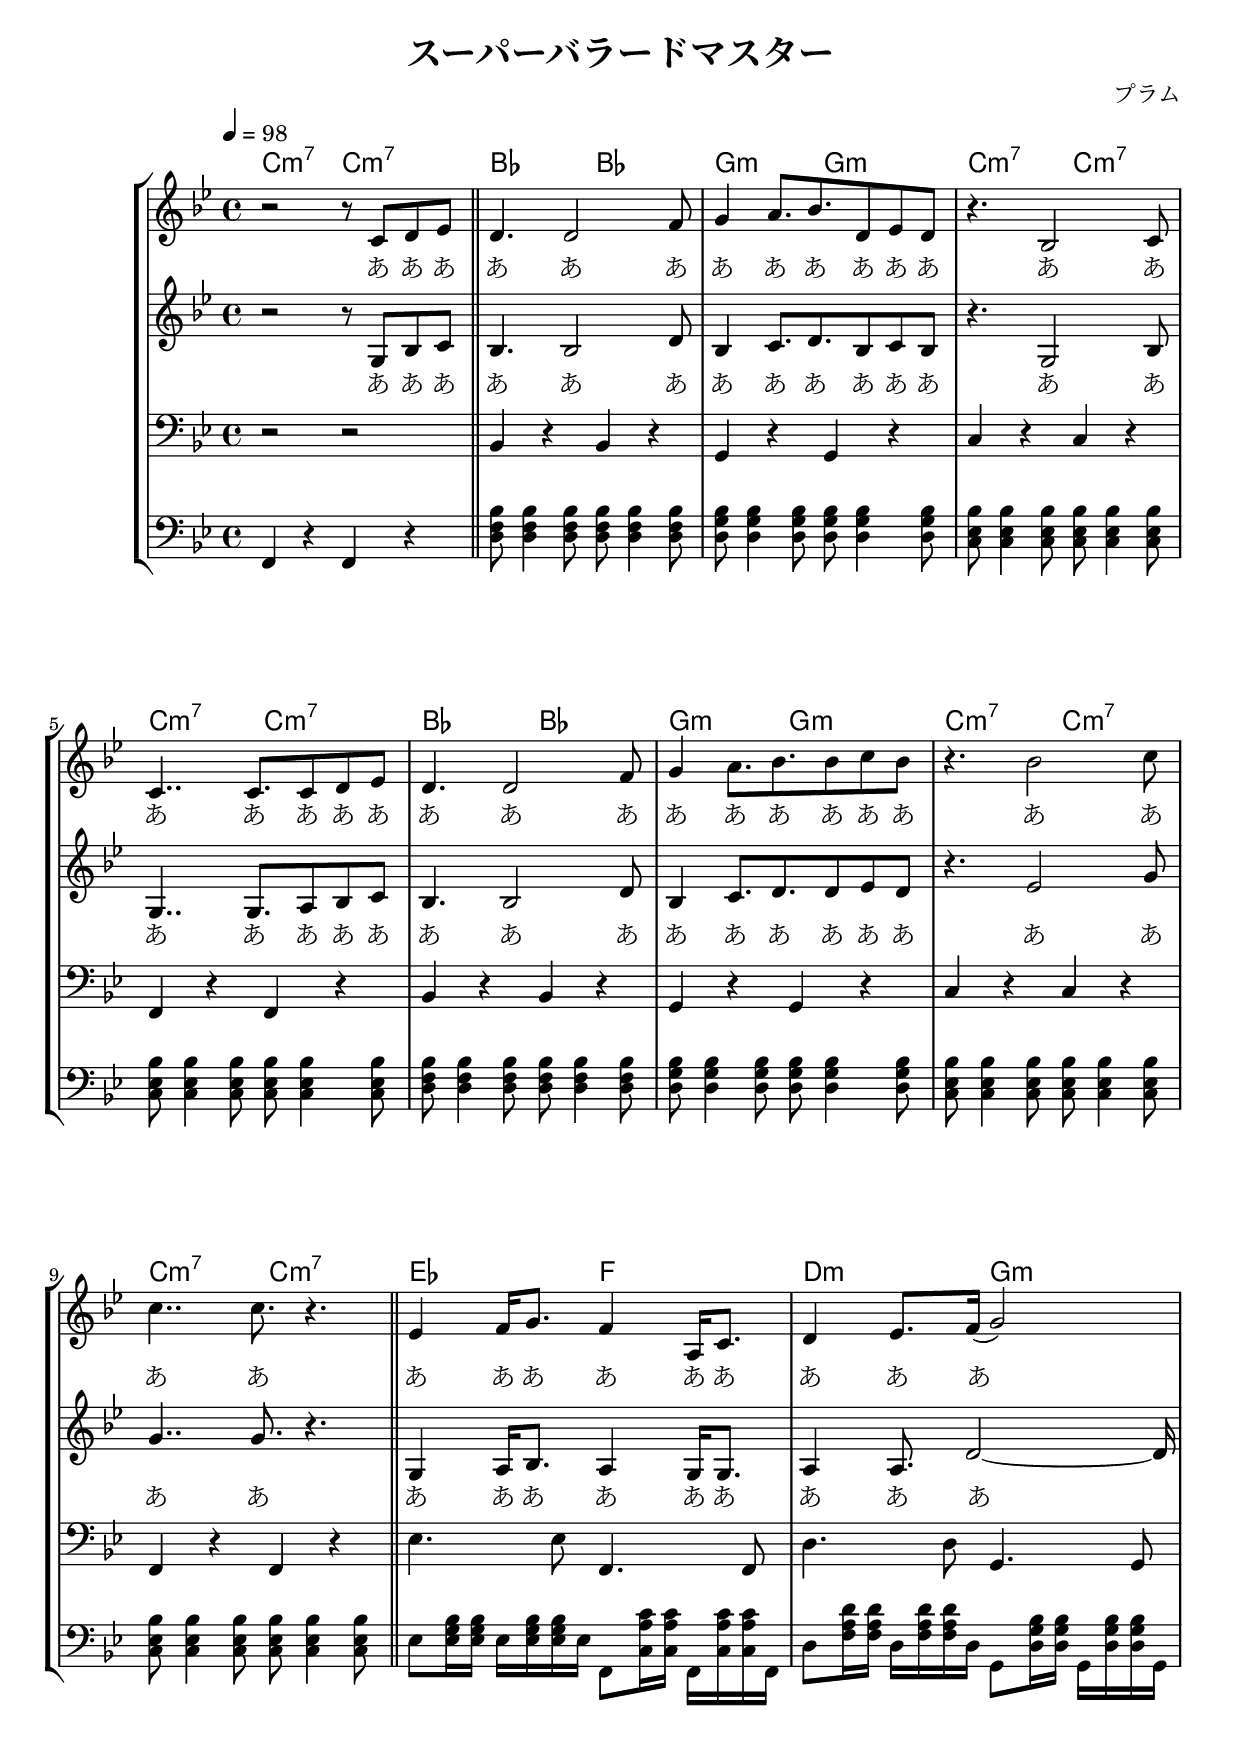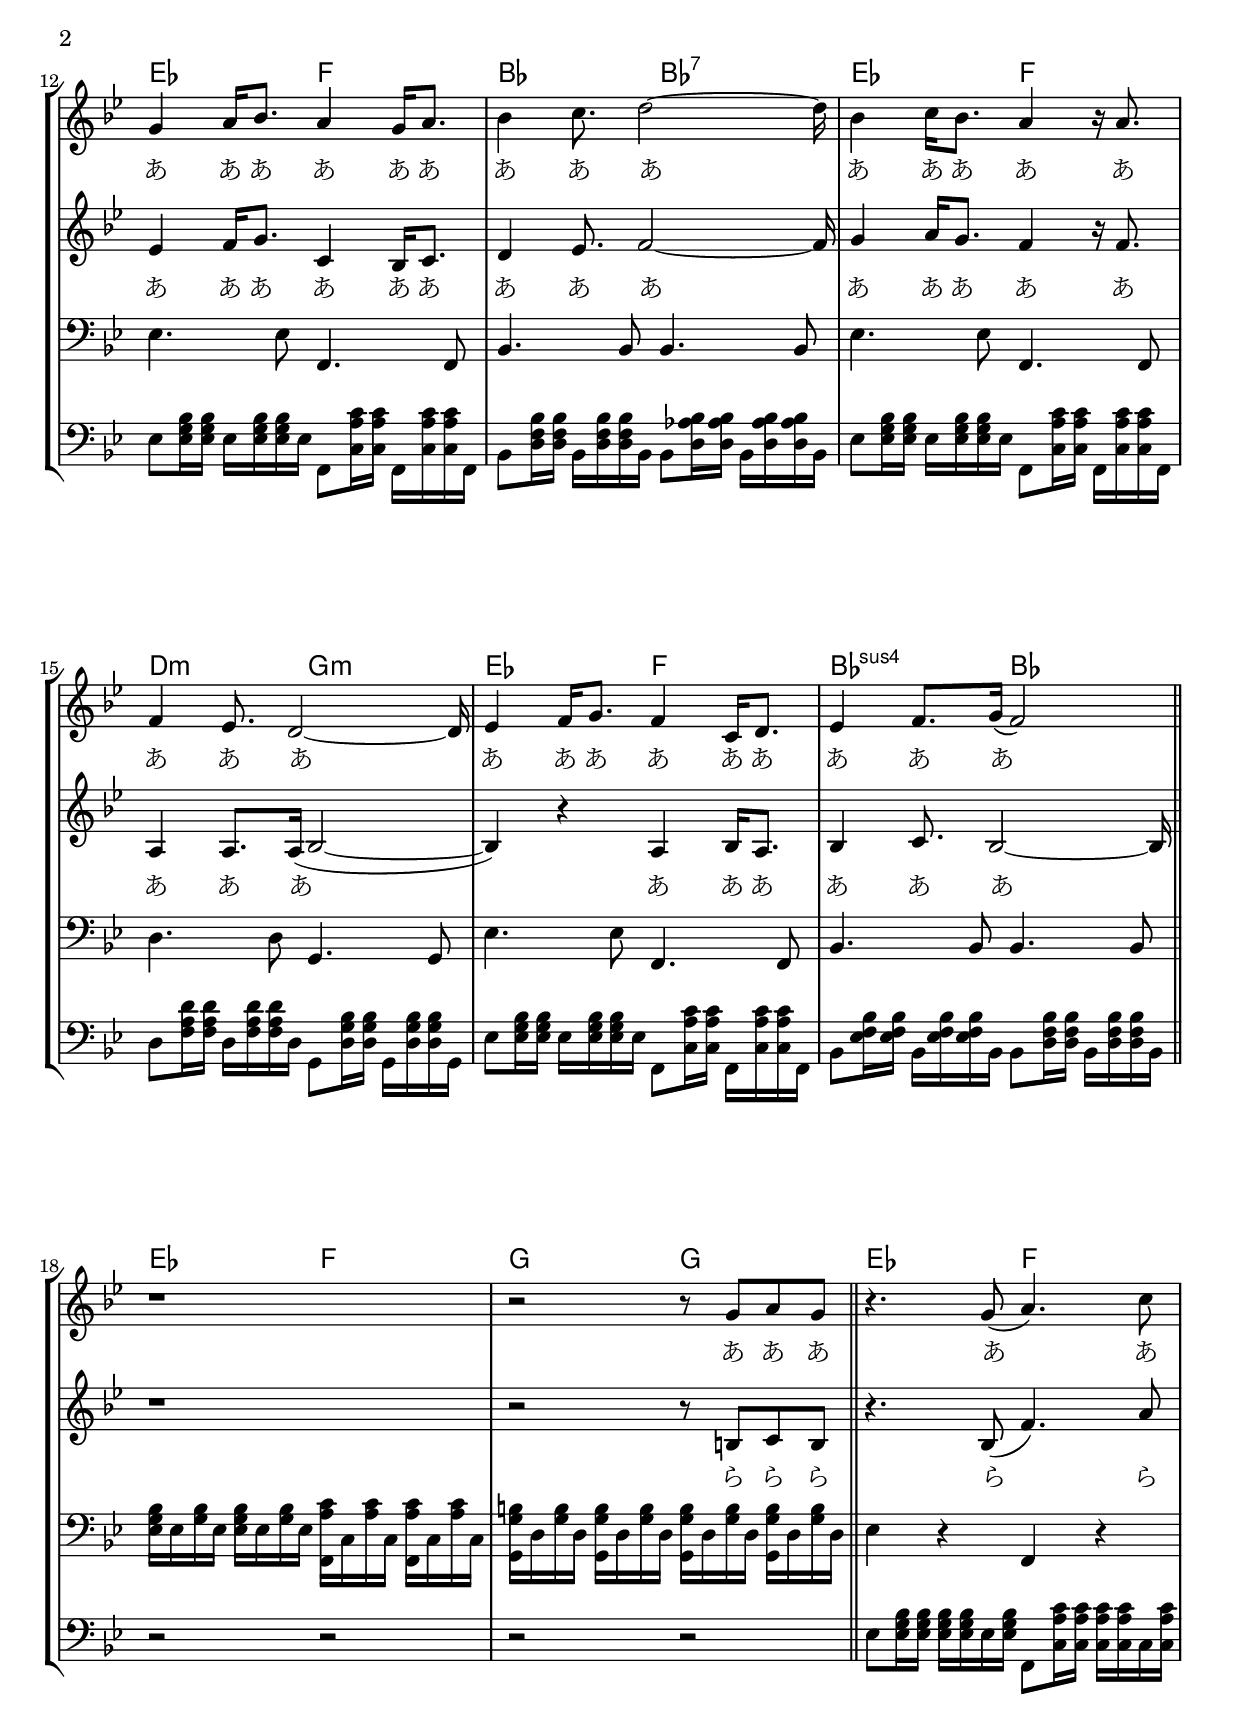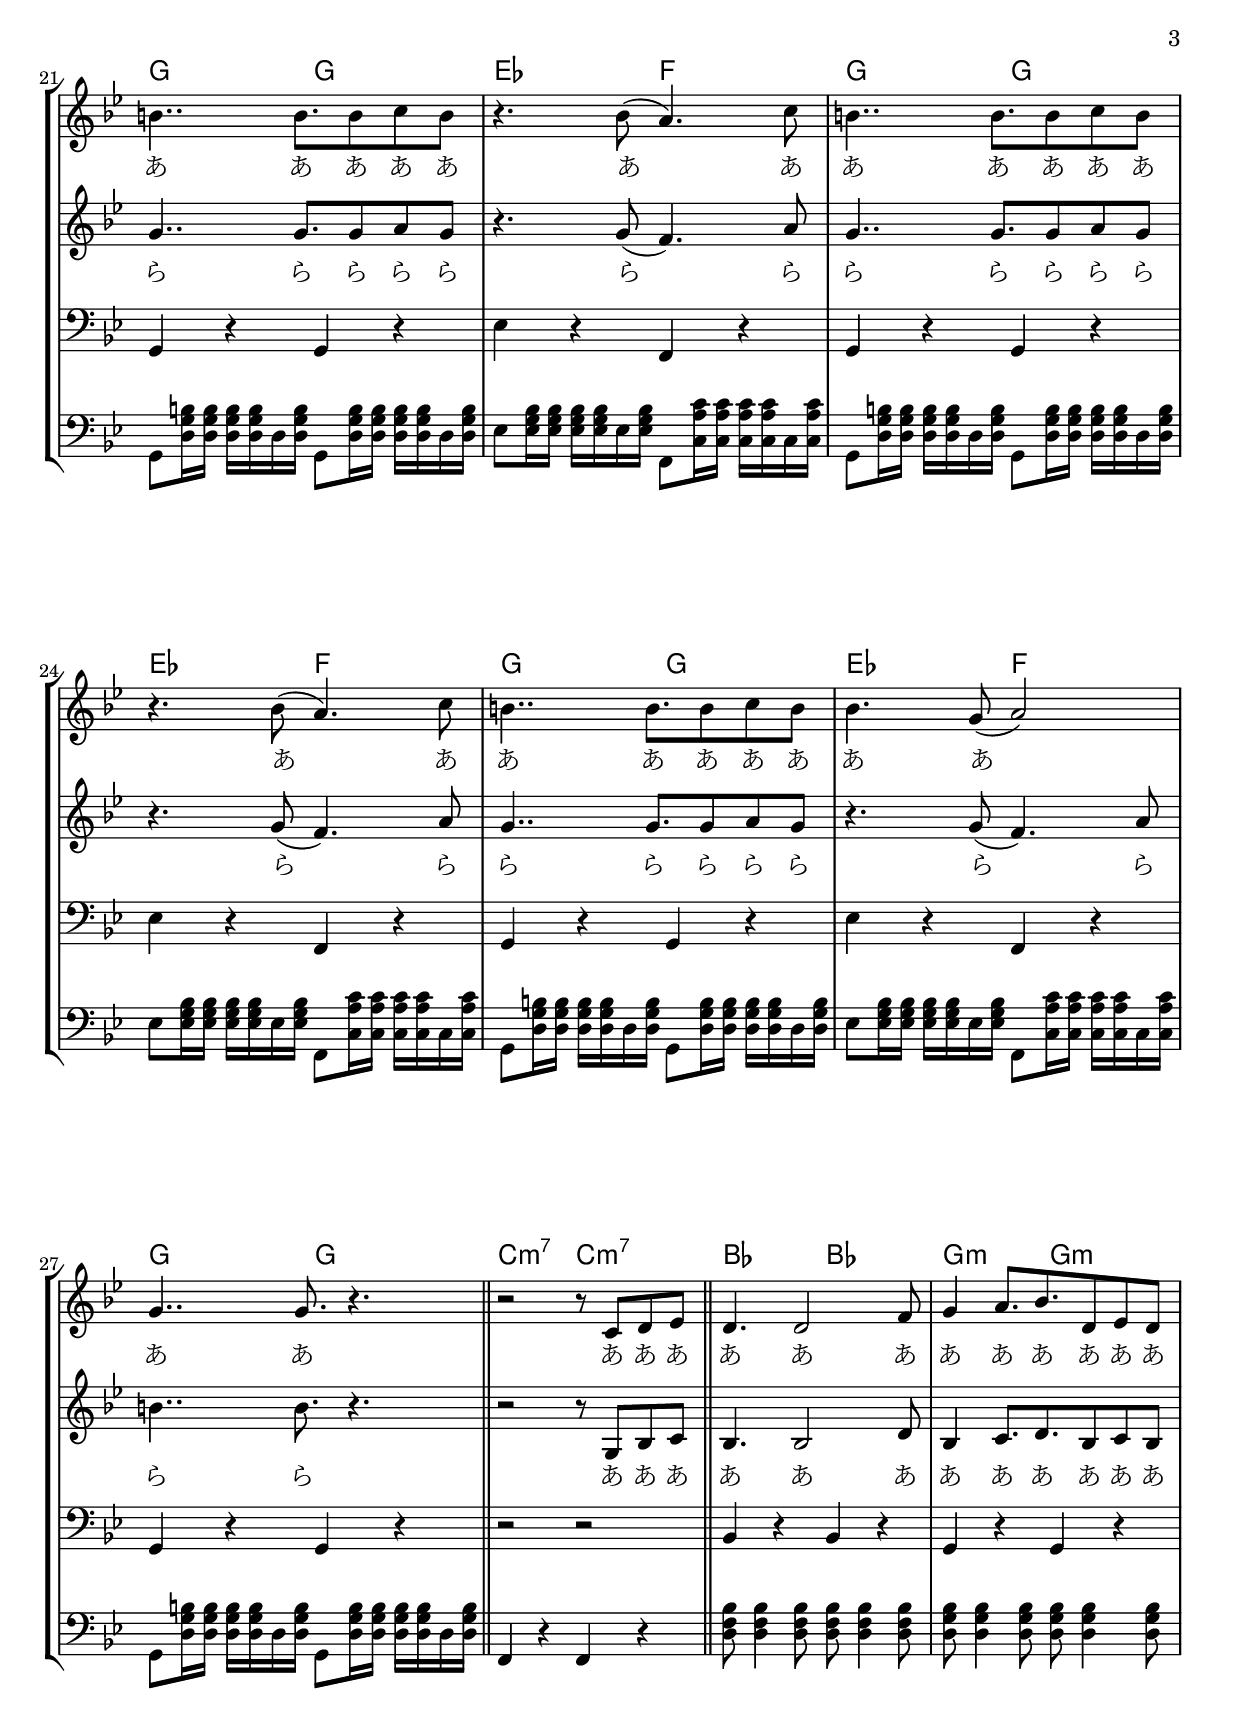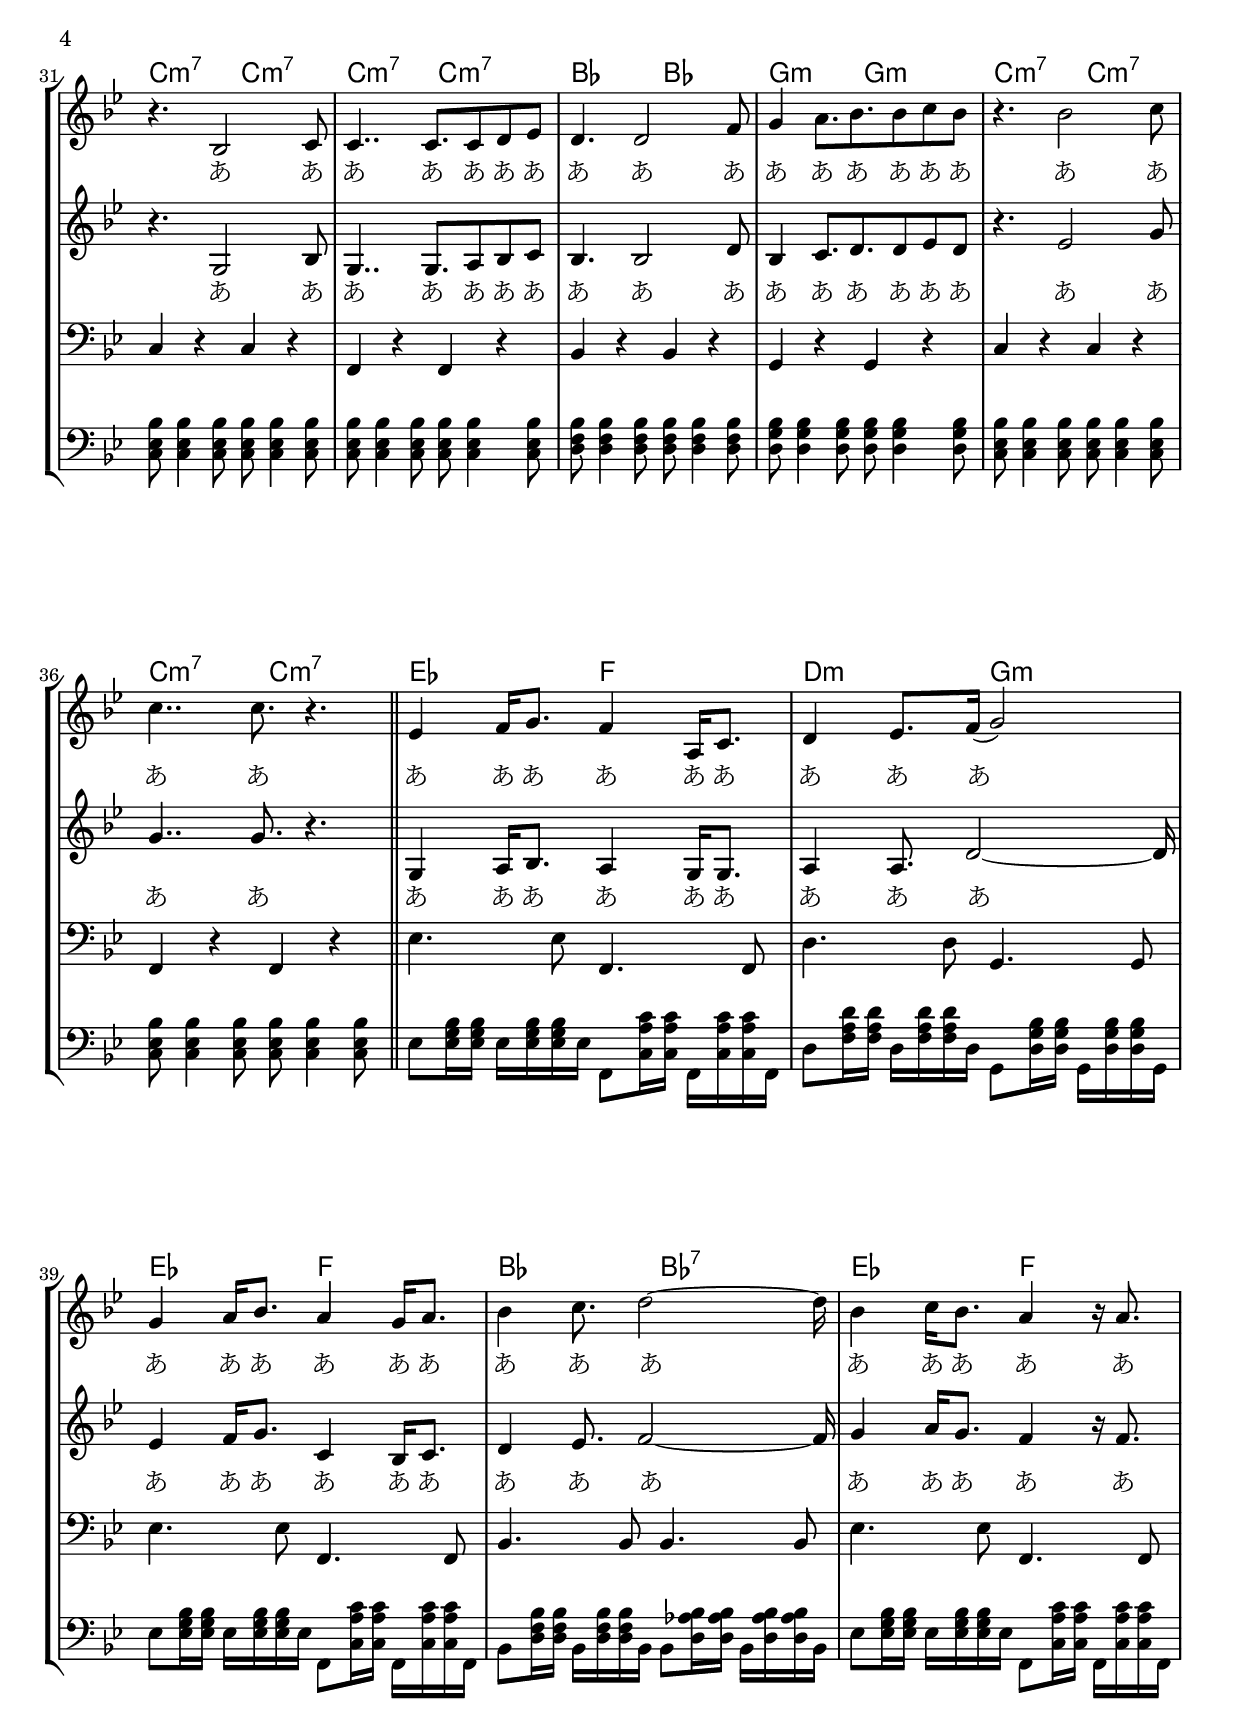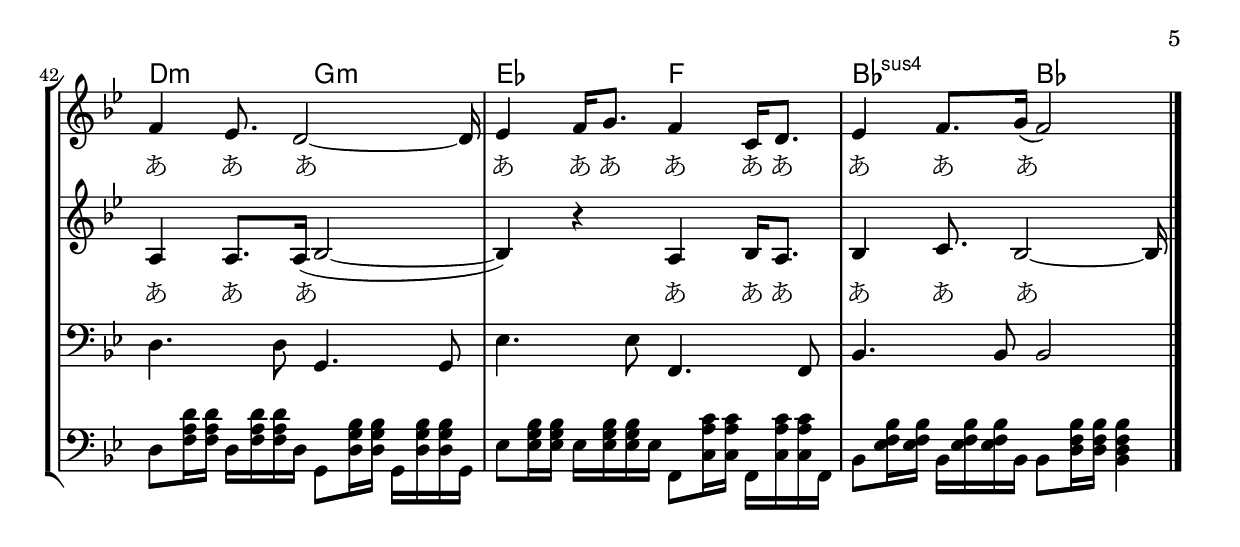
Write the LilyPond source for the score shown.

\version "2.12.1"

\header {
	title = \markup {スーパーバラードマスター}
	composer = \markup \center-column {プラム}
}

harmony = \chordmode {
	c2:min7 c:min7 

	bes bes g:m g:m c:min7 c:min7 c:min7 c:min7 bes bes g:m g:m c:min7 c:min7 c:min7 c:min7 

	es f d:m g:m es f bes bes:7 es f d:m g:m es f bes:sus4 bes 

	es f g g 

	es f g g es f g g es f g g es f g g 

	c:min7 c:min7 

	bes bes g:m g:m c:min7 c:min7 c:min7 c:min7 bes bes g:m g:m c:min7 c:min7 c:min7 c:min7 

	es f d:m g:m es f bes bes:7 es f d:m g:m es f bes:sus4 bes 
}

melody = {
	\key bes \major
	\tempo 4 = 98
	r2 r8 
	\set Staff.midiInstrument = #"Muted Trumpet"
	c'8  d'8  es'8 
	d'4.  d'2  f'8 
	g'4  a'8.  bes'8.  d'8  es'8  d'8 
	r4.  bes2  c'8 
	c'4..  c'8.  c'8  d'8  es'8 
	d'4.  d'2  f'8 
	g'4  a'8.  bes'8.  bes'8  c''8  bes'8 
	r4.  bes'2  c''8 
	c''4..  c''8.  	r4. 	\set Staff.midiInstrument = #"Muted Trumpet"
	es'4  f'16  g'8.  f'4  a16  c'8. 
	d'4  es'8.  f'16  (g'2) 
	g'4  a'16  bes'8.  a'4  g'16  a'8. 
	bes'4  c''8.  d''2~d''16 
	bes'4  c''16  bes'8.  a'4  r16  a'8. 
	f'4  es'8.  d'2~d'16 
	es'4  f'16  g'8.  f'4  c'16  d'8. 
	es'4  f'8.  g'16  (f'2)
	r1 | r2 r8 
	\set Staff.midiInstrument = #"Muted Trumpet"
	g'8  a'8  g'8 
	r4.  g'8  (a'4.)  c''8 
	b'4..  b'8.  b'8  c''8  b'8 
	r4.  bes'8  (a'4.)  c''8 
	b'4..  b'8.  b'8  c''8  b'8 
	r4.  bes'8  (a'4.)  c''8 
	b'4..  b'8.  b'8  c''8  b'8 
	bes'4.  g'8  (a'2) 
	g'4..  g'8.  	r4. 	r2 r8 
	\set Staff.midiInstrument = #"Muted Trumpet"
	c'8  d'8  es'8 
	d'4.  d'2  f'8 
	g'4  a'8.  bes'8.  d'8  es'8  d'8 
	r4.  bes2  c'8 
	c'4..  c'8.  c'8  d'8  es'8 
	d'4.  d'2  f'8 
	g'4  a'8.  bes'8.  bes'8  c''8  bes'8 
	r4.  bes'2  c''8 
	c''4..  c''8.  	r4. 	\set Staff.midiInstrument = #"Muted Trumpet"
	es'4  f'16  g'8.  f'4  a16  c'8. 
	d'4  es'8.  f'16  (g'2) 
	g'4  a'16  bes'8.  a'4  g'16  a'8. 
	bes'4  c''8.  d''2~d''16 
	bes'4  c''16  bes'8.  a'4  r16  a'8. 
	f'4  es'8.  d'2~d'16 
	es'4  f'16  g'8.  f'4  c'16  d'8. 
	es'4  f'8.  g'16  (f'2)
	\bar "|."
}

words = \lyricmode {
	
	あ  あ  あ  あ  あ  あ  あ  あ  あ  あ  あ  あ  あ  あ  あ  あ  あ  あ  あ  あ  あ  あ  あ  あ  あ  あ  あ  あ  あ  あ  あ  あ  
	あ  あ  あ  あ  あ  あ  あ  あ  あ  あ  あ  あ  あ  あ  あ  あ  あ  あ  あ  あ  あ  あ  あ  あ  あ  あ  あ  あ  あ  あ  あ  あ  あ  あ  あ  
	
	あ  あ  あ  あ  あ  あ  あ  あ  あ  あ  あ  あ  あ  あ  あ  あ  あ  あ  あ  あ  あ  あ  あ  あ  あ  あ  あ  あ  
	
	あ  あ  あ  あ  あ  あ  あ  あ  あ  あ  あ  あ  あ  あ  あ  あ  あ  あ  あ  あ  あ  あ  あ  あ  あ  あ  あ  あ  あ  あ  あ  あ  
	あ  あ  あ  あ  あ  あ  あ  あ  あ  あ  あ  あ  あ  あ  あ  あ  あ  あ  あ  あ  あ  あ  あ  あ  あ  あ  あ  あ  あ  あ  あ  あ  あ  あ  あ  
}

secondmelody = {
	\key bes \major
	\tempo 4 = 98
	r2 r8 
	\set Staff.midiInstrument = #"Muted Trumpet"
	g8  bes8  c'8 
	bes4.  bes2  d'8 
	bes4  c'8.  d'8.  bes8  c'8  bes8 
	r4.  g2  bes8 
	g4..  g8.  a8  bes8  c'8 
	bes4.  bes2  d'8 
	bes4  c'8.  d'8.  d'8  es'8  d'8 
	r4.  es'2  g'8 
	g'4..  g'8.  	r4. 	\set Staff.midiInstrument = #"Muted Trumpet"
	g4  a16  bes8.  a4  g16  g8. 
	a4  a8.  d'2~d'16 
	es'4  f'16  g'8.  c'4  bes16  c'8. 
	d'4  es'8.  f'2~f'16 
	g'4  a'16  g'8.  f'4  r16  f'8. 
	a4  a8.  a16  (bes2~ 
	bes4)  r4  a4  bes16  a8. 
	bes4  c'8.  bes2~bes16
	r1 | r2 r8 
	\set Staff.midiInstrument = #"fss0.32"
	b8  c'8  b8 
	r4.  bes8  (f'4.)  a'8 
	g'4..  g'8.  g'8  a'8  g'8 
	r4.  g'8  (f'4.)  a'8 
	g'4..  g'8.  g'8  a'8  g'8 
	r4.  g'8  (f'4.)  a'8 
	g'4..  g'8.  g'8  a'8  g'8 
	r4.  g'8  (f'4.)  a'8 
	b'4..  b'8.  	r4. 	r2 r8 
	\set Staff.midiInstrument = #"Muted Trumpet"
	g8  bes8  c'8 
	bes4.  bes2  d'8 
	bes4  c'8.  d'8.  bes8  c'8  bes8 
	r4.  g2  bes8 
	g4..  g8.  a8  bes8  c'8 
	bes4.  bes2  d'8 
	bes4  c'8.  d'8.  d'8  es'8  d'8 
	r4.  es'2  g'8 
	g'4..  g'8.  	r4. 	\set Staff.midiInstrument = #"Muted Trumpet"
	g4  a16  bes8.  a4  g16  g8. 
	a4  a8.  d'2~d'16 
	es'4  f'16  g'8.  c'4  bes16  c'8. 
	d'4  es'8.  f'2~f'16 
	g'4  a'16  g'8.  f'4  r16  f'8. 
	a4  a8.  a16  (bes2~ 
	bes4)  r4  a4  bes16  a8. 
	bes4  c'8.  bes2~bes16
	\bar "|."
}

secondwords = \lyricmode {
	
	あ  あ  あ  あ  あ  あ  あ  あ  あ  あ  あ  あ  あ  あ  あ  あ  あ  あ  あ  あ  あ  あ  あ  あ  あ  あ  あ  あ  あ  あ  あ  あ  
	あ  あ  あ  あ  あ  あ  あ  あ  あ  あ  あ  あ  あ  あ  あ  あ  あ  あ  あ  あ  あ  あ  あ  あ  あ  あ  あ  あ  あ  あ  あ  あ  
	
	ら  ら  ら  ら  ら  ら  ら  ら  ら  ら  ら  ら  ら  ら  ら  ら  ら  ら  ら  ら  ら  ら  ら  ら  ら  ら  ら  ら  
	
	あ  あ  あ  あ  あ  あ  あ  あ  あ  あ  あ  あ  あ  あ  あ  あ  あ  あ  あ  あ  あ  あ  あ  あ  あ  あ  あ  あ  あ  あ  あ  あ  
	あ  あ  あ  あ  あ  あ  あ  あ  あ  あ  あ  あ  あ  あ  あ  あ  あ  あ  あ  あ  あ  あ  あ  あ  あ  あ  あ  あ  あ  あ  あ  あ  
}

tempochange = {
	\tempo 4 = 98
	r1 \bar "||"
	\tempo 4 = 98
	r1 | r1 | r1 | r1 | r1 | r1 | r1 | r1 \bar "||"
	\tempo 4 = 98
	r1 | r1 | r1 | r1 | r1 | r1 | r1 | r1 \bar "||"
	\tempo 4 = 98
	r1 | r1 \bar "||"
	\tempo 4 = 98
	r1 | r1 | r1 | r1 | r1 | r1 | r1 | r1 \bar "||"
	\tempo 4 = 98
	r1 \bar "||"
	\tempo 4 = 98
	r1 | r1 | r1 | r1 | r1 | r1 | r1 | r1 \bar "||"
	\tempo 4 = 98
	r1 | r1 | r1 | r1 | r1 | r1 | r1 | r1 \bar "|."
}

mainacc = {
	\clef bass
	\set Staff.midiInstrument = #"Acoustic grand"
	\key bes \major
	\tempo 4 = 98
	r2
	r2
	\bar "||"

	\set Staff.midiInstrument = #"Fiddle"
	bes,4 r4
	bes,4 r4
	g,4 r4
	g,4 r4
	c4 r4
	c4 r4
	f,4 r4
	f,4 r4
	bes,4 r4
	bes,4 r4
	g,4 r4
	g,4 r4
	c4 r4
	c4 r4
	f,4 r4
	f,4 r4
	\bar "||"

	\set Staff.midiInstrument = #"Fiddle"
	es4.es8
	f,4.f,8
	d4.d8
	g,4.g,8
	es4.es8
	f,4.f,8
	bes,4.bes,8
	bes,4.bes,8
	es4.es8
	f,4.f,8
	d4.d8
	g,4.g,8
	es4.es8
	f,4.f,8
	bes,4.bes,8
	bes,4.bes,8
	\bar "||"

	\set Staff.midiInstrument = #"Acoustic grand"
	<es g bes>16 es16 <g bes>16 es16   <es g bes>16 es16 <g bes>16 es16
	<f, a c'>16 c16 <a c'>16 c16   <f, a c'>16 c16 <a c'>16 c16
	<g, g b>16 d16 <g b>16 d16   <g, g b>16 d16 <g b>16 d16
	<g, g b>16 d16 <g b>16 d16   <g, g b>16 d16 <g b>16 d16
	\bar "||"

	\set Staff.midiInstrument = #"Fiddle"
	es4 r4
	f,4 r4
	g,4 r4
	g,4 r4
	es4 r4
	f,4 r4
	g,4 r4
	g,4 r4
	es4 r4
	f,4 r4
	g,4 r4
	g,4 r4
	es4 r4
	f,4 r4
	g,4 r4
	g,4 r4
	\bar "||"

	\set Staff.midiInstrument = #"Acoustic grand"
	r2
	r2
	\bar "||"

	\set Staff.midiInstrument = #"Fiddle"
	bes,4 r4
	bes,4 r4
	g,4 r4
	g,4 r4
	c4 r4
	c4 r4
	f,4 r4
	f,4 r4
	bes,4 r4
	bes,4 r4
	g,4 r4
	g,4 r4
	c4 r4
	c4 r4
	f,4 r4
	f,4 r4
	\bar "||"

	\set Staff.midiInstrument = #"Fiddle"
	es4.es8
	f,4.f,8
	d4.d8
	g,4.g,8
	es4.es8
	f,4.f,8
	bes,4.bes,8
	bes,4.bes,8
	es4.es8
	f,4.f,8
	d4.d8
	g,4.g,8
	es4.es8
	f,4.f,8
	bes,4.bes,8
	bes,2
	\bar "|."
}

subacc = {
	\clef bass
	\set Staff.midiInstrument = #"Helicopter"
	\key bes \major
	\tempo 4 = 98
	f,4 r4
	f,4 r4
	\bar "||"

	\set Staff.midiInstrument = #"Synthstrings 2"
	<d f bes>8 <d f bes>4 <d f bes>8
	<d f bes>8 <d f bes>4 <d f bes>8
	<d g bes>8 <d g bes>4 <d g bes>8
	<d g bes>8 <d g bes>4 <d g bes>8
	<c es bes>8 <c es bes>4 <c es bes>8
	<c es bes>8 <c es bes>4 <c es bes>8
	<c es bes>8 <c es bes>4 <c es bes>8
	<c es bes>8 <c es bes>4 <c es bes>8
	<d f bes>8 <d f bes>4 <d f bes>8
	<d f bes>8 <d f bes>4 <d f bes>8
	<d g bes>8 <d g bes>4 <d g bes>8
	<d g bes>8 <d g bes>4 <d g bes>8
	<c es bes>8 <c es bes>4 <c es bes>8
	<c es bes>8 <c es bes>4 <c es bes>8
	<c es bes>8 <c es bes>4 <c es bes>8
	<c es bes>8 <c es bes>4 <c es bes>8
	\bar "||"

	\set Staff.midiInstrument = #"Acoustic grand"
	es8 <es g bes>16 <es g bes>16   es16 <es g bes>16 <es g bes>16 es16
	f,8 <c a c'>16 <c a c'>16   f,16 <c a c'>16 <c a c'>16 f,16
	d8 <f a d'>16 <f a d'>16   d16 <f a d'>16 <f a d'>16 d16
	g,8 <d g bes>16 <d g bes>16   g,16 <d g bes>16 <d g bes>16 g,16
	es8 <es g bes>16 <es g bes>16   es16 <es g bes>16 <es g bes>16 es16
	f,8 <c a c'>16 <c a c'>16   f,16 <c a c'>16 <c a c'>16 f,16
	bes,8 <d f bes>16 <d f bes>16   bes,16 <d f bes>16 <d f bes>16 bes,16
	bes,8 <d as bes>16 <d as bes>16   bes,16 <d as bes>16 <d as bes>16 bes,16
	es8 <es g bes>16 <es g bes>16   es16 <es g bes>16 <es g bes>16 es16
	f,8 <c a c'>16 <c a c'>16   f,16 <c a c'>16 <c a c'>16 f,16
	d8 <f a d'>16 <f a d'>16   d16 <f a d'>16 <f a d'>16 d16
	g,8 <d g bes>16 <d g bes>16   g,16 <d g bes>16 <d g bes>16 g,16
	es8 <es g bes>16 <es g bes>16   es16 <es g bes>16 <es g bes>16 es16
	f,8 <c a c'>16 <c a c'>16   f,16 <c a c'>16 <c a c'>16 f,16
	bes,8 <es f bes>16 <es f bes>16   bes,16 <es f bes>16 <es f bes>16 bes,16
	bes,8 <d f bes>16 <d f bes>16   bes,16 <d f bes>16 <d f bes>16 bes,16
	\bar "||"

	\set Staff.midiInstrument = #"Acoustic grand"
	r2
	r2
	r2
	r2
	\bar "||"

	\set Staff.midiInstrument = #"Acoustic grand"
	es8 <es g bes>16 <es g bes>16   <es g bes>16 <es g bes>16   es16 <es g bes>16
	f,8 <c a c'>16 <c a c'>16   <c a c'>16 <c a c'>16   c16 <c a c'>16
	g,8 <d g b>16 <d g b>16   <d g b>16 <d g b>16   d16 <d g b>16
	g,8 <d g b>16 <d g b>16   <d g b>16 <d g b>16   d16 <d g b>16
	es8 <es g bes>16 <es g bes>16   <es g bes>16 <es g bes>16   es16 <es g bes>16
	f,8 <c a c'>16 <c a c'>16   <c a c'>16 <c a c'>16   c16 <c a c'>16
	g,8 <d g b>16 <d g b>16   <d g b>16 <d g b>16   d16 <d g b>16
	g,8 <d g b>16 <d g b>16   <d g b>16 <d g b>16   d16 <d g b>16
	es8 <es g bes>16 <es g bes>16   <es g bes>16 <es g bes>16   es16 <es g bes>16
	f,8 <c a c'>16 <c a c'>16   <c a c'>16 <c a c'>16   c16 <c a c'>16
	g,8 <d g b>16 <d g b>16   <d g b>16 <d g b>16   d16 <d g b>16
	g,8 <d g b>16 <d g b>16   <d g b>16 <d g b>16   d16 <d g b>16
	es8 <es g bes>16 <es g bes>16   <es g bes>16 <es g bes>16   es16 <es g bes>16
	f,8 <c a c'>16 <c a c'>16   <c a c'>16 <c a c'>16   c16 <c a c'>16
	g,8 <d g b>16 <d g b>16   <d g b>16 <d g b>16   d16 <d g b>16
	g,8 <d g b>16 <d g b>16   <d g b>16 <d g b>16   d16 <d g b>16
	\bar "||"

	\set Staff.midiInstrument = #"Helicopter"
	f,4 r4
	f,4 r4
	\bar "||"

	\set Staff.midiInstrument = #"Synthstrings 2"
	<d f bes>8 <d f bes>4 <d f bes>8
	<d f bes>8 <d f bes>4 <d f bes>8
	<d g bes>8 <d g bes>4 <d g bes>8
	<d g bes>8 <d g bes>4 <d g bes>8
	<c es bes>8 <c es bes>4 <c es bes>8
	<c es bes>8 <c es bes>4 <c es bes>8
	<c es bes>8 <c es bes>4 <c es bes>8
	<c es bes>8 <c es bes>4 <c es bes>8
	<d f bes>8 <d f bes>4 <d f bes>8
	<d f bes>8 <d f bes>4 <d f bes>8
	<d g bes>8 <d g bes>4 <d g bes>8
	<d g bes>8 <d g bes>4 <d g bes>8
	<c es bes>8 <c es bes>4 <c es bes>8
	<c es bes>8 <c es bes>4 <c es bes>8
	<c es bes>8 <c es bes>4 <c es bes>8
	<c es bes>8 <c es bes>4 <c es bes>8
	\bar "||"

	\set Staff.midiInstrument = #"Synthstrings 2"
	es8 <es g bes>16 <es g bes>16   es16 <es g bes>16 <es g bes>16 es16
	f,8 <c a c'>16 <c a c'>16   f,16 <c a c'>16 <c a c'>16 f,16
	d8 <f a d'>16 <f a d'>16   d16 <f a d'>16 <f a d'>16 d16
	g,8 <d g bes>16 <d g bes>16   g,16 <d g bes>16 <d g bes>16 g,16
	es8 <es g bes>16 <es g bes>16   es16 <es g bes>16 <es g bes>16 es16
	f,8 <c a c'>16 <c a c'>16   f,16 <c a c'>16 <c a c'>16 f,16
	bes,8 <d f bes>16 <d f bes>16   bes,16 <d f bes>16 <d f bes>16 bes,16
	bes,8 <d as bes>16 <d as bes>16   bes,16 <d as bes>16 <d as bes>16 bes,16
	es8 <es g bes>16 <es g bes>16   es16 <es g bes>16 <es g bes>16 es16
	f,8 <c a c'>16 <c a c'>16   f,16 <c a c'>16 <c a c'>16 f,16
	d8 <f a d'>16 <f a d'>16   d16 <f a d'>16 <f a d'>16 d16
	g,8 <d g bes>16 <d g bes>16   g,16 <d g bes>16 <d g bes>16 g,16
	es8 <es g bes>16 <es g bes>16   es16 <es g bes>16 <es g bes>16 es16
	f,8 <c a c'>16 <c a c'>16   f,16 <c a c'>16 <c a c'>16 f,16
	bes,8 <es f bes>16 <es f bes>16   bes,16 <es f bes>16 <es f bes>16 bes,16
	bes,8 <d f bes>16 <d f bes>16 <bes, d f bes>4
	\bar "|."
}

percA = {
	\drummode {
	r1 \bar "||"
	cymr4 cymr4 cymr4 cymr4  |cymr4 cymr8 cymr16 cymr16 cymr4 cymr4  |cymr4 cymr4 cymr4 cymr4  |cymr4 cymr2.  |cymr4 cymr4 cymr4 cymr4  |cymr4 cymr8 cymr16 cymr16 cymr4 cymr4  |cymr4 cymr4 cymr4 cymr4  |cymr4 cymr2.  \bar "||"
	r2 r8 hho4.  |r2 r8 hho4.  |r2 r8 hho4.  |r2 r8 hho4.  |r2 r8 hho4.  |r2 r8 hho4.  |r2 r8 hho4.  |r2 r8 hho4.  \bar "||"
	r1 |r1 \bar "||"
	\times 16/12{ hh8. hh8. hh8. hh8. } |\times 16/12{ hh8. hh8. hh8. hh8. } |\times 16/12{ hh8. hh8. hh8. hh8. } |\times 16/12{ hh8. hh8. hh8. hh8. } |\times 16/12{ hh8. hh8. hh8. hh8. } |\times 16/12{ hh8. hh8. hh8. hh8. } |\times 16/12{ hh8. hh8. hh8. hh8. } |\times 16/12{ r8. hh4 hh8 hh8. } \bar "||"
	r1 \bar "||"
	cymr4 cymr4 cymr4 cymr4  |cymr4 cymr8 cymr16 cymr16 cymr4 cymr4  |cymr4 cymr4 cymr4 cymr4  |cymr4 cymr2.  |cymr4 cymr4 cymr4 cymr4  |cymr4 cymr8 cymr16 cymr16 cymr4 cymr4  |cymr4 cymr4 cymr4 cymr4  |cymr4 cymr2.  \bar "||"
	r2 r8 hho4.  |r2 r8 hho4.  |r2 r8 hho4.  |r2 r8 hho4.  |r2 r8 hho4.  |r2 r8 hho4.  |r2 r8 hho4.  |r2 r8 hho4.  \bar "|."
	}
}

percB = {
	\drummode {
	r1 \bar "||"
	r2 sn2  |r2 sn2  |r2 sn2  |r8 sn8 sn2.  |r2 sn2  |r2 sn2  |r2 sn2  |r8 sn8 sn2.  \bar "||"
	r8 hh8 hh8 hh8 hh4. hh8  |hh8 hh8 hh8 hh8 hh4 hh8 hh8  |hh8 hh8 hh8 hh8 hh4. hh8  |hh8 hh8 hh8 hh8 hh4 hh8 hh8  |r8 hh8 hh8 hh8 hh4. hh8  |hh8 hh8 hh8 hh8 hh4 hh8 hh8  |hh8 hh8 hh8 hh8 hh4. hh8  |r16 hh4 hh4 hh4 r16 hh8  \bar "||"
	r1 |r1 \bar "||"
	\times 16/12{ r8. sn4. sn8. } |\times 16/12{ r8. sn4. sn8 sn16 } |\times 16/12{ r8. sn4. sn8. } |\times 16/12{ r8. sn4. sn8 sn16 } |\times 16/12{ r8. sn4. sn8. } |\times 16/12{ r8. sn4. sn8 sn16 } |\times 16/12{ r8. sn4. sn8. } |\times 16/12{ sn16 sn4 r16 sn8 sn4 } \bar "||"
	r1 \bar "||"
	r2 sn2  |r2 sn2  |r2 sn2  |r8 sn8 sn2.  |r2 sn2  |r2 sn2  |r2 sn2  |r8 sn8 sn2.  \bar "||"
	r8 hh8 hh8 hh8 hh4. hh8  |hh8 hh8 hh8 hh8 hh4 hh8 hh8  |hh8 hh8 hh8 hh8 hh4. hh8  |hh8 hh8 hh8 hh8 hh4 hh8 hh8  |r8 hh8 hh8 hh8 hh4. hh8  |hh8 hh8 hh8 hh8 hh4 hh8 hh8  |hh8 hh8 hh8 hh8 hh4. hh8  |r16 hh4 hh4 hh4 r16 hh8  \bar "|."
	}
}

percC = {
	\drummode {
	r1 \bar "||"
	bd2. r8 bd8  |bd2. r8 bd8  |bd2. r8 bd8  |bd4. bd8 bd4. bd8  |bd2. r8 bd8  |bd2. r8 bd8  |bd2. r8 bd8  |bd2 r8 bd4.  \bar "||"
	r16 hhp4 hhp8 hhp8 hhp4. hhp16  |r16 hhp4 hhp8 hhp8 hhp4 hhp8.  |r16 hhp4 hhp8 hhp8 hhp4 hhp8 hhp16  |r16 hhp4 hhp8 hhp8 hhp4 hhp8.  |r16 hhp4 hhp8 hhp8 hhp4. hhp16  |r16 hhp4 hhp8 hhp8 hhp4 hhp8.  |r16 hhp4 hhp8 hhp8 hhp4 hhp8 hhp16  |r8 hhp8 hhp8 hhp8 hhp4 r16 hhp8.  \bar "||"
	r1 |r1 \bar "||"
	\times 16/12{ bd4 r16 bd16 bd4. } |\times 16/12{ bd4 r16 bd16 bd4. } |\times 16/12{ bd4 r16 bd16 bd4. } |\times 16/12{ bd4 r16 bd16 bd4. } |\times 16/12{ bd4 r16 bd16 bd4. } |\times 16/12{ bd4 r16 bd16 bd4. } |\times 16/12{ bd4 r16 bd16 bd4. } |\times 16/12{ r8 bd16 bd8 bd16 bd8 bd16 bd8 bd16 } \bar "||"
	r1 \bar "||"
	bd2. r8 bd8  |bd2. r8 bd8  |bd2. r8 bd8  |bd4. bd8 bd4. bd8  |bd2. r8 bd8  |bd2. r8 bd8  |bd2. r8 bd8  |bd2 r8 bd4.  \bar "||"
	r16 hhp4 hhp8 hhp8 hhp4. hhp16  |r16 hhp4 hhp8 hhp8 hhp4 hhp8.  |r16 hhp4 hhp8 hhp8 hhp4 hhp8 hhp16  |r16 hhp4 hhp8 hhp8 hhp4 hhp8.  |r16 hhp4 hhp8 hhp8 hhp4. hhp16  |r16 hhp4 hhp8 hhp8 hhp4 hhp8.  |r16 hhp4 hhp8 hhp8 hhp4 hhp8 hhp16  |r8 hhp8 hhp8 hhp8 hhp4 r16 hhp8.  \bar "|."
	}
}

percD = {
	\drummode {
	r1 \bar "||"
	r1 |r1 |r1 |r2 r8 tommh8 tommh4  |r1 |r1 |r1 |r8. tommh8. tommh2 r8  \bar "||"
	r8. sn2 r16 sn4  |r8. sn2 r16 sn8. sn16  |r8. sn2 r16 sn4  |r8. sn2 r16 sn8. sn16  |r8. sn2 r16 sn4  |r8. sn2 r16 sn8. sn16  |r8. sn2 r16 sn4  |r8. sn2 r16 sn4  \bar "||"
	r1 |r1 \bar "||"
	\times 16/12{ r8 hhp8. hhp8. hhp8. hhp16 } |\times 16/12{ r8 hhp8. hhp8. hhp8. hhp16 } |\times 16/12{ r8 hhp8. hhp8. hhp8. hhp16 } |\times 16/12{ r8 hhp8. hhp8. hhp8. hhp16 } |\times 16/12{ r8 hhp8. hhp8. hhp8. hhp16 } |\times 16/12{ r8 hhp8. hhp8. hhp8. hhp16 } |\times 16/12{ r8 hhp8. hhp8. hhp8. hhp16 } |\times 16/12{ r4 r16 hhp4 r16 hhp8 } \bar "||"
	r1 \bar "||"
	r1 |r1 |r1 |r2 r8 tommh8 tommh4  |r1 |r1 |r1 |r8. tommh8. tommh2 r8  \bar "||"
	r8. sn2 r16 sn4  |r8. sn2 r16 sn8. sn16  |r8. sn2 r16 sn4  |r8. sn2 r16 sn8. sn16  |r8. sn2 r16 sn4  |r8. sn2 r16 sn8. sn16  |r8. sn2 r16 sn4  |r8. sn2 r16 sn4  \bar "|."
	}
}

percE = {
	\drummode {
	r1 \bar "||"
	r1 |r1 |r1 |r2. r8 toml8  |r1 |r1 |r1 |r2. toml8 toml8  \bar "||"
	bd4. bd8 bd2  |bd4. bd8 bd4. bd8  |bd4. bd8 bd2  |bd4. bd8 bd4. bd8  |bd4. bd8 bd2  |bd4. bd8 bd4. bd8  |bd4. bd8 bd2  |bd4. bd8 bd4 bd4  \bar "||"
	r1 |r1 \bar "||"
	\times 16/12{ r2. } |r1 |r1 |r1 |\times 16/12{ r2. } |r1 |r1 |\times 16/12{ r2 r8. hho16 } \bar "||"
	r1 \bar "||"
	r1 |r1 |r1 |r2. r8 toml8  |r1 |r1 |r1 |r2. toml8 toml8  \bar "||"
	bd4. bd8 bd2  |bd4. bd8 bd4. bd8  |bd4. bd8 bd2  |bd4. bd8 bd4. bd8  |bd4. bd8 bd2  |bd4. bd8 bd4. bd8  |bd4. bd8 bd2  |bd4. bd8 bd4 bd4  \bar "|."
	}
}

percF = {
	\drummode {
	r1 \bar "||"
	r1 |r1 |r1 |r1 |r1 |r1 |r1 |hho1  \bar "||"
	cymc1  |r1 |r1 |r1 |cymc1  |r1 |r1 |cymc1  \bar "||"
	r1 | r1 \bar "||"
	r1 | r1 | r1 | r1 | r1 | r1 | r1 | r1 \bar "||"
	r1 \bar "||"
	r1 |r1 |r1 |r1 |r1 |r1 |r1 |hho1  \bar "||"
	cymc1  |r1 |r1 |r1 |cymc1  |r1 |r1 |cymc1  \bar "|."
	}
}

percG = {
	\drummode {
	r1 \bar "||"
	r1 | r1 | r1 | r1 | r1 | r1 | r1 | r1 \bar "||"
	r1 |r1 |r1 |r1 |r1 |r1 |r1 |r4. r16 tommh2 r16  \bar "||"
	r1 | r1 \bar "||"
	r1 | r1 | r1 | r1 | r1 | r1 | r1 | r1 \bar "||"
	r1 \bar "||"
	r1 | r1 | r1 | r1 | r1 | r1 | r1 | r1 \bar "||"
	r1 |r1 |r1 |r1 |r1 |r1 |r1 |r4. r16 tommh2 r16  \bar "|."
	}
}

percH = {
	\drummode {
	r1 \bar "||"
	r1 | r1 | r1 | r1 | r1 | r1 | r1 | r1 \bar "||"
	r1 |r1 |r1 |r1 |r1 |r1 |r1 |r2. r8 toml8  \bar "||"
	r1 | r1 \bar "||"
	r1 | r1 | r1 | r1 | r1 | r1 | r1 | r1 \bar "||"
	r1 \bar "||"
	r1 | r1 | r1 | r1 | r1 | r1 | r1 | r1 \bar "||"
	r1 |r1 |r1 |r1 |r1 |r1 |r1 |r2. r8 toml8  \bar "|."
	}
}

\score {
	<<
		\new StaffGroup <<
			\new ChordNames {\harmony}
			\new Voice = "melody" {\melody}
			\new Lyrics \lyricsto "melody" \words
			\new Voice = "secondmelody" {\secondmelody}
			\new Lyrics \lyricsto "secondmelody" \secondwords
			\new Staff = "mainacc" {\mainacc}
			\new Staff = "subacc" {\subacc}
		>>
	>>
	\layout { }
}
